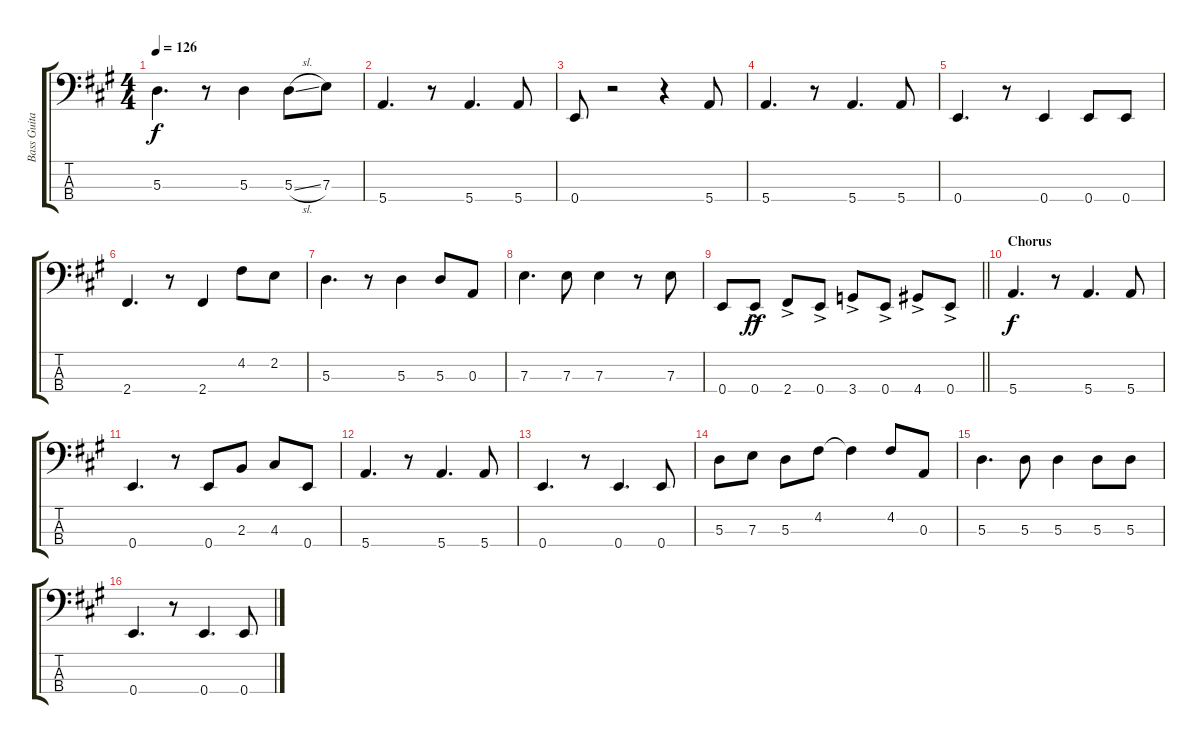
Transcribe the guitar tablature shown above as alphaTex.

\track ("Bass Guitar" "Bass Guita") {instrument electricbassfinger}
\staff {score tabs}
\tuning (G2 D2 A1 E1) {hide}
\ts (4 4)
\tempo 126
\clef f4
\ks a
5.3.4{d dy f} r.8 5.3.4 5.3{sl}.8 7.3.8 |
5.4.4{d} r.8 5.4.4{d} 5.4.8 |
0.4.8 r.2 r.4 5.4.8 |
5.4.4{d} r.8 5.4.4{d} 5.4.8 |
0.4.4{d} r.8 0.4.4 0.4.8 0.4.8 |
2.4.4{d} r.8 2.4.4 4.2.8 2.2.8 |
5.3.4{d} r.8 5.3.4 5.3.8 0.3.8 |
7.3.4{d} 7.3.8 7.3.4 r.8 7.3.8 |
\barLineRight lightlight
0.4.8 0.4{ac}.8{dy ff} 2.4{ac}.8 0.4{ac}.8 3.4{ac}.8 0.4{ac}.8 4.4{ac}.8 0.4{ac}.8 |
\section ("" "Chorus")
5.4.4{d dy f} r.8 5.4.4{d} 5.4.8 |
0.4.4{d} r.8 0.4.8 2.3.8 4.3.8 0.4.8 |
5.4.4{d} r.8 5.4.4{d} 5.4.8 |
0.4.4{d} r.8 0.4.4{d} 0.4.8 |
5.3.8 7.3.8 5.3.8 4.2.8 4.2{t}.4 4.2.8 0.3.8 |
5.3.4{d} 5.3.8 5.3.4 5.3.8 5.3.8 |
0.4.4{d} r.8 0.4.4{d} 0.4.8
